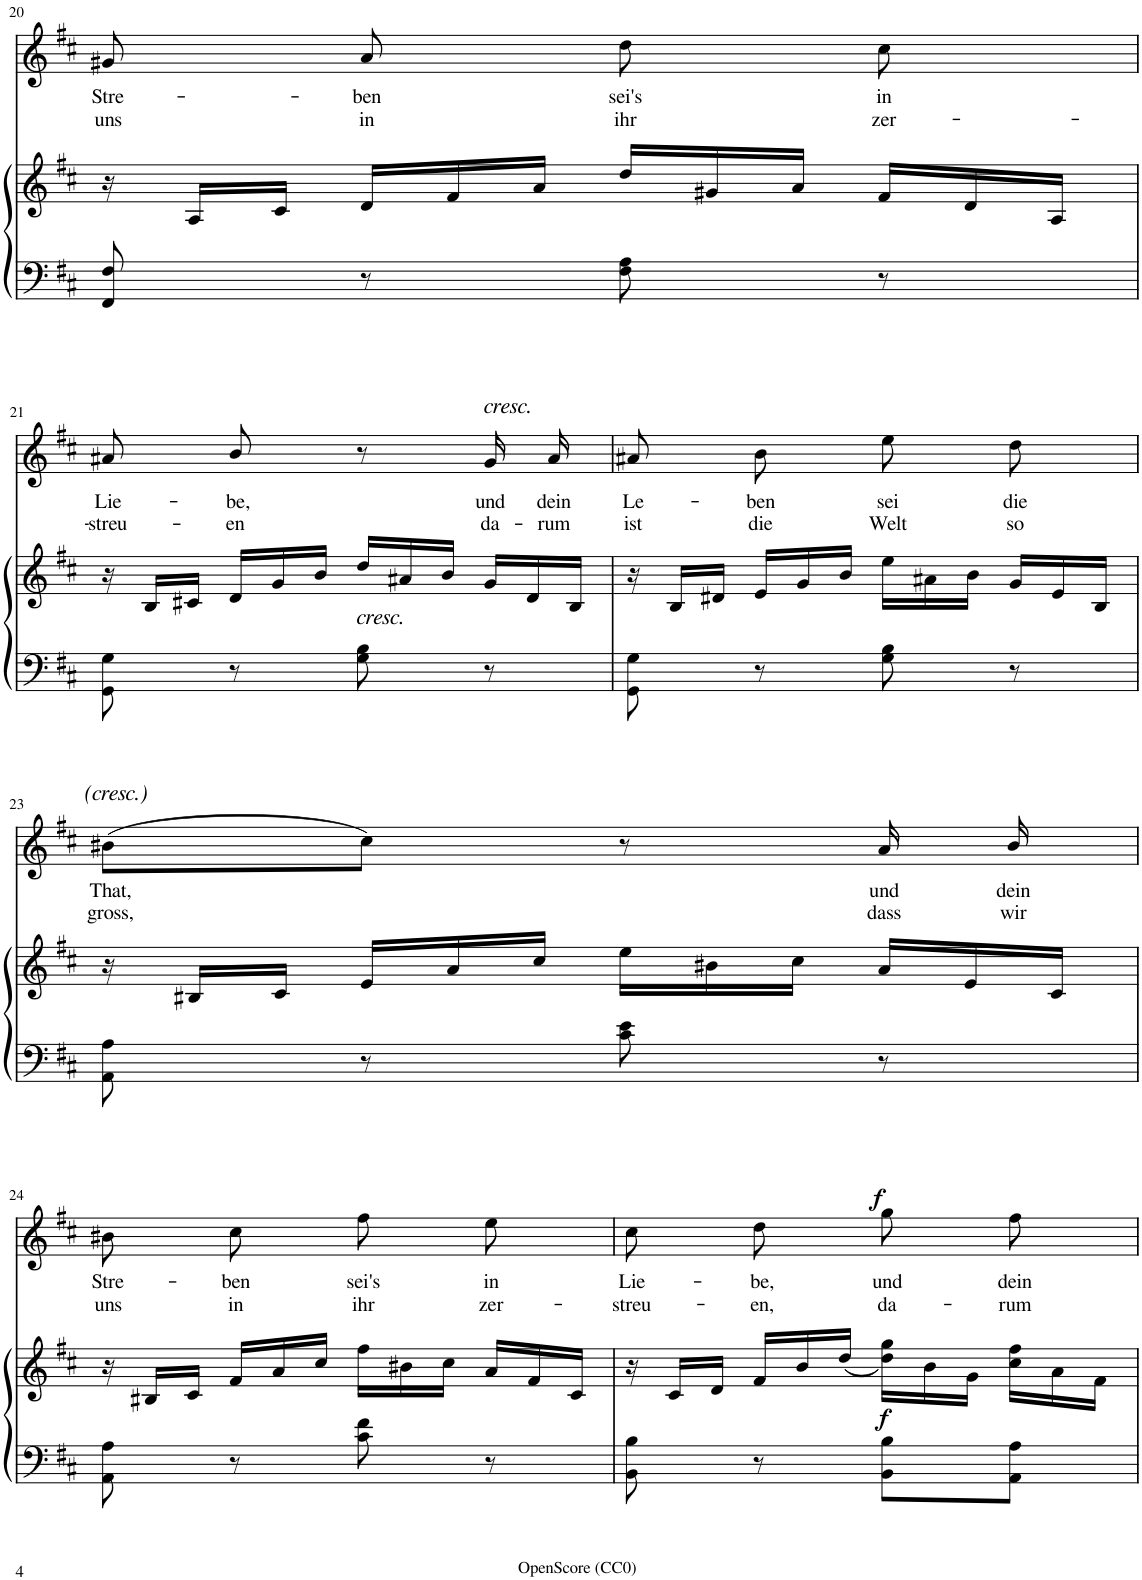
**kern	**kern	**dynam	**kern	**text	**text	**dynam
*part2	*part2	*part2	*part1	*part1	*part1	*part1
*staff3	*staff2	*staff2/3	*staff1	*staff1	*staff1	*staff1
*I"Piano	*	*	*I"Gesang Voice	*	*	*
*I'Pno	*	*	*	*	*	*
!!LO:PB:g=z
*clefF4	*clefG2	*	*clefG2	*	*	*
*k[f#c#]	*k[f#c#]	*	*k[f#c#]	*	*	*
*M4/8	*M4/8	*	*M4/8	*	*	*
=20	=20	=20	=20	=20	=20	=20
!	!	!	!	!LO:LY:b	!LO:LY:b	!
8FF#/ 8F#/	24r	.	8g#X/	Stre-	uns	.
.	24A/LL	.	.	.	.	.
.	24c#/JJ	.	.	.	.	.
*	*Xbrackettup	*	*	*	*	*
!	!	!	!	!LO:LY:b	!LO:LY:b	!
8r	24d/LL	.	8a/	-ben	in	.
.	24f#/	.	.	.	.	.
.	24a/JJ	.	.	.	.	.
!	!	!	!	!LO:LY:b	!LO:LY:b	!
8F#\ 8A\	24dd/LL	.	8dd\	sei's	ihr	.
.	24g#X/	.	.	.	.	.
.	24a/JJ	.	.	.	.	.
!	!	!	!	!LO:LY:b	!LO:LY:b	!
8r	24f#/LL	.	8cc#\	in	zer-	.
.	24d/	.	.	.	.	.
.	24A/JJ	.	.	.	.	.
!!LO:LB:g=z
=21	=21	=21	=21	=21	=21	=21
*	*brackettup	*	*	*	*	*
!	!	!	!	!LO:LY:b	!LO:LY:b	!
8GG\ 8G\	24r	.	8a#X/	Lie-	-streu-	.
.	24B/LL	.	.	.	.	.
.	24c#X/JJ	.	.	.	.	.
*	*Xbrackettup	*	*	*	*	*
!	!	!	!	!LO:LY:b	!LO:LY:b	!
8r	24d/LL	.	8b/	-be,	-en	.
.	24g/	.	.	.	.	.
.	24b/JJ	.	.	.	.	.
!	!LO:TX:b:i:t=cresc.	!	!	!	!	!
8G\ 8B\	24dd/LL	.	8r	.	.	.
.	24a#X/	.	.	.	.	.
.	24b/JJ	.	.	.	.	.
!	!	!	!LO:TX:a:i:t=cresc.	!	!	!
!	!	!	!	!LO:LY:b	!LO:LY:b	!
8r	24g/LL	.	16g/	und	da-	.
.	24d/	.	.	.	.	.
!	!	!	!	!LO:LY:b	!LO:LY:b	!
.	.	.	16a#/	dein	-rum	.
.	24B/JJ	.	.	.	.	.
=22	=22	=22	=22	=22	=22	=22
*	*brackettup	*	*	*	*	*
!	!	!	!	!LO:LY:b	!LO:LY:b	!
8GG\ 8G\	24r	.	8a#X/	Le-	ist	.
.	24B/LL	.	.	.	.	.
.	24d#X/JJ	.	.	.	.	.
*	*Xbrackettup	*	*	*	*	*
!	!	!	!	!LO:LY:b	!LO:LY:b	!
8r	24e/LL	.	8b\	-ben	die	.
.	24g/	.	.	.	.	.
.	24b/JJ	.	.	.	.	.
!	!	!	!	!LO:LY:b	!LO:LY:b	!
8G\ 8B\	24ee\LL	.	8ee\	sei	Welt	.
.	24a#X\	.	.	.	.	.
.	24b\JJ	.	.	.	.	.
!	!	!	!	!LO:LY:b	!LO:LY:b	!
8r	24g/LL	.	8dd\	die	so	.
.	24e/	.	.	.	.	.
.	24B/JJ	.	.	.	.	.
!!LO:LB:g=z
=23	=23	=23	=23	=23	=23	=23
*	*brackettup	*	*	*	*	*
!	!	!	!	!LO:LY:b	!LO:LY:b	!
8AA\ 8A\	24r	.	(8b#X\L	That,	gross,	.
.	24B#X/LL	.	.	.	.	.
.	24c#/JJ	.	.	.	.	.
*	*Xbrackettup	*	*	*	*	*
8r	24e/LL	.	8cc#\J)	.	.	.
.	24a/	.	.	.	.	.
.	24cc#/JJ	.	.	.	.	.
8c#\ 8e\	24ee\LL	.	8r	.	.	.
.	24b#X\	.	.	.	.	.
.	24cc#\JJ	.	.	.	.	.
!	!	!	!	!LO:LY:b	!LO:LY:b	!
8r	24a/LL	.	16a/	und	dass	.
.	24e/	.	.	.	.	.
!	!	!	!	!LO:LY:b	!LO:LY:b	!
.	.	.	16b#/	dein	wir	.
.	24c#/JJ	.	.	.	.	.
!!LO:LB:g=z
=24	=24	=24	=24	=24	=24	=24
*	*brackettup	*	*	*	*	*
!	!	!	!	!LO:LY:b	!LO:LY:b	!
8AA\ 8A\	24r	.	8b#X\	Stre-	uns	.
.	24B#X/LL	.	.	.	.	.
.	24c#/JJ	.	.	.	.	.
*	*Xbrackettup	*	*	*	*	*
!	!	!	!	!LO:LY:b	!LO:LY:b	!
8r	24f#/LL	.	8cc#\	-ben	in	.
.	24a/	.	.	.	.	.
.	24cc#/JJ	.	.	.	.	.
!	!	!	!	!LO:LY:b	!LO:LY:b	!
8c#\ 8f#\	24ff#\LL	.	8ff#\	sei's	ihr	.
.	24b#X\	.	.	.	.	.
.	24cc#\JJ	.	.	.	.	.
!	!	!	!	!LO:LY:b	!LO:LY:b	!
8r	24a/LL	.	8ee\	in	zer-	.
.	24f#/	.	.	.	.	.
.	24c#/JJ	.	.	.	.	.
=25	=25	=25	=25	=25	=25	=25
*	*brackettup	*	*	*	*	*
!	!	!	!	!LO:LY:b	!LO:LY:b	!
8BB\ 8B\	24r	.	8cc#\	Lie-	-streu-	.
.	24c#/LL	.	.	.	.	.
.	24d/JJ	.	.	.	.	.
*	*Xbrackettup	*	*	*	*	*
!	!	!	!	!LO:LY:b	!LO:LY:b	!
8r	24f#/LL	.	8dd\	-be,	-en,	.
.	24b/	.	.	.	.	.
.	(<24dd/JJ	.	.	.	.	.
!	!	!LO:DY:b	!	!LO:LY:b	!LO:LY:b	!LO:DY:a
8BB\ 8B\L	24dd\ 24gg\LL)	f	8gg\	und	da-	f
.	24b\	.	.	.	.	.
.	24g\JJ	.	.	.	.	.
!	!	!	!	!LO:LY:b	!LO:LY:b	!
8AA\ 8A\J	24cc#\ 24ff#\LL	.	8ff#\	dein	-rum	.
.	24a\	.	.	.	.	.
.	24f#\JJ	.	.	.	.	.
=	=	=	=	=	=	=
*-	*-	*-	*-	*-	*-	*-
